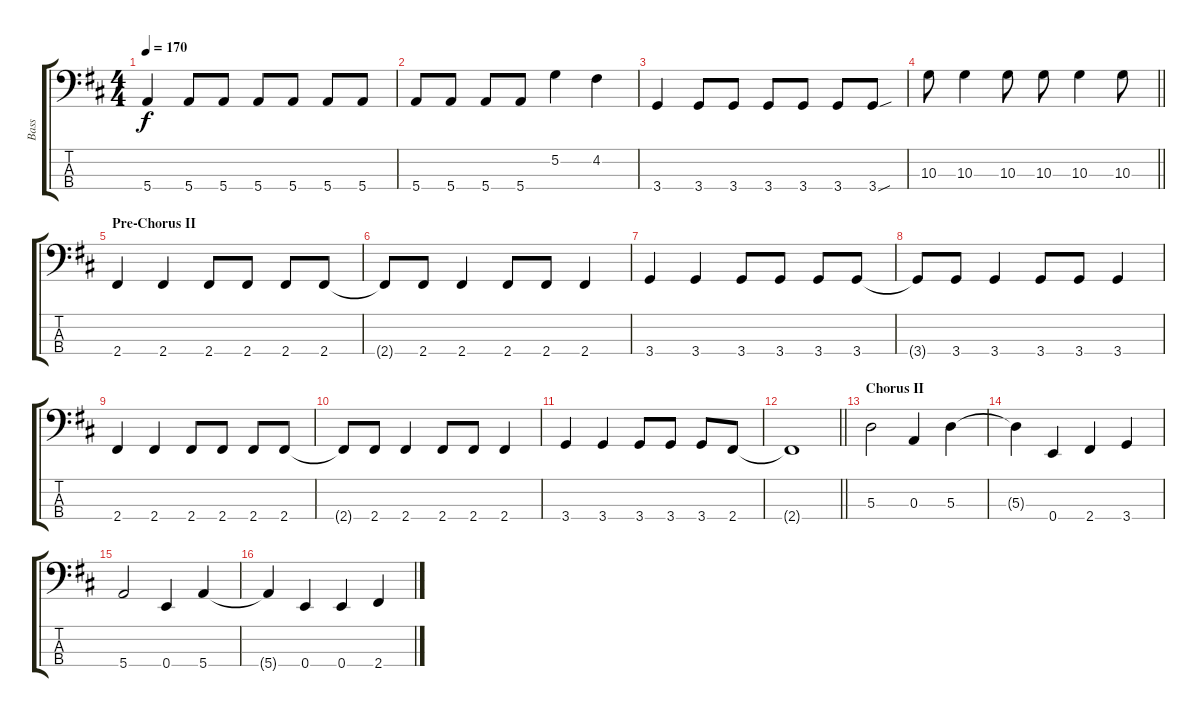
\track ("Bass" "Bass") {instrument electricbassfinger}
\staff {score tabs}
\tuning (G2 D2 A1 E1) {hide}
\ts (4 4)
\tempo 170
\clef f4
\ks d
5.4.4{dy f} 5.4.8 5.4.8 5.4.8 5.4.8 5.4.8 5.4.8 |
5.4.8 5.4.8 5.4.8 5.4.8 5.2.4 4.2.4 |
3.4.4 3.4.8 3.4.8 3.4.8 3.4.8 3.4.8 3.4{sou}.8 |
\barLineRight lightlight
10.3.8 10.3.4 10.3.8 10.3.8 10.3.4 10.3.8 |
\section ("" "Pre-Chorus II")
2.4.4 2.4.4 2.4.8 2.4.8 2.4.8 2.4.8 |
2.4{t}.8 2.4.8 2.4.4 2.4.8 2.4.8 2.4.4 |
3.4.4 3.4.4 3.4.8 3.4.8 3.4.8 3.4.8 |
3.4{t}.8 3.4.8 3.4.4 3.4.8 3.4.8 3.4.4 |
2.4.4 2.4.4 2.4.8 2.4.8 2.4.8 2.4.8 |
2.4{t}.8 2.4.8 2.4.4 2.4.8 2.4.8 2.4.4 |
3.4.4 3.4.4 3.4.8 3.4.8 3.4.8 2.4.8 |
\barLineRight lightlight
2.4{t}.1 |
\section ("" "Chorus II")
5.3.2 0.3.4 5.3.4 |
5.3{t}.4 0.4.4 2.4.4 3.4.4 |
5.4.2 0.4.4 5.4.4 |
5.4{t}.4 0.4.4 0.4.4 2.4.4
